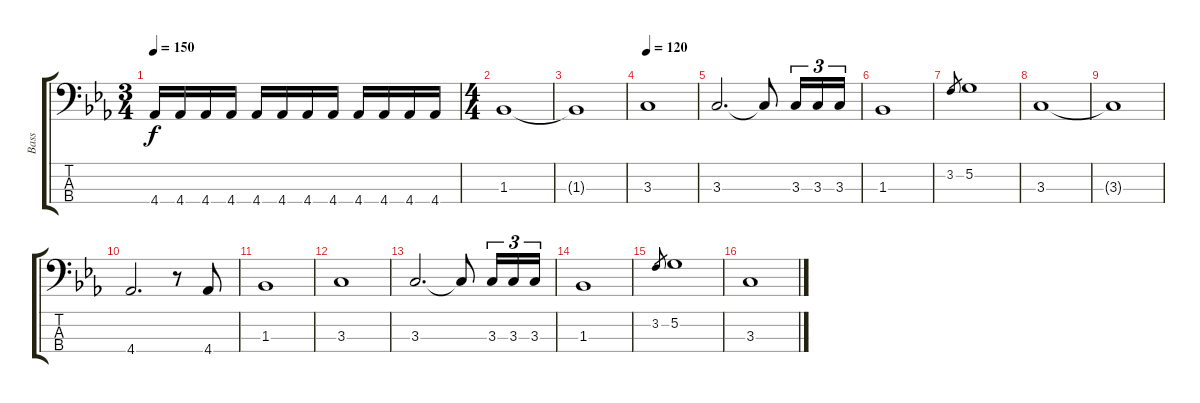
\track ("Bass" "Bass") {instrument electricbassfinger}
\staff {score tabs}
\tuning (G2 D2 A1 E1) {hide}
\ts (3 4)
\tempo 150
\clef f4
\ks eb
4.4.16{dy f} 4.4.16 4.4.16 4.4.16 4.4.16 4.4.16 4.4.16 4.4.16 4.4.16 4.4.16 4.4.16 4.4.16 |
\ts (4 4)
1.3.1 |
1.3{t}.1 |
\tempo 120
3.3.1 |
3.3.2{d} 3.3{t}.8 3.3.16{tu (3 2)} 3.3.16{tu (3 2)} 3.3.16{tu (3 2)} |
1.3.1 |
3.2.8{gr} 5.2.1 |
3.3.1 |
3.3{t}.1 |
4.4.2{d} r.8 4.4.8 |
1.3.1 |
3.3.1 |
3.3.2{d} 3.3{t}.8 3.3.16{tu (3 2)} 3.3.16{tu (3 2)} 3.3.16{tu (3 2)} |
1.3.1 |
3.2.8{gr} 5.2.1 |
3.3.1
